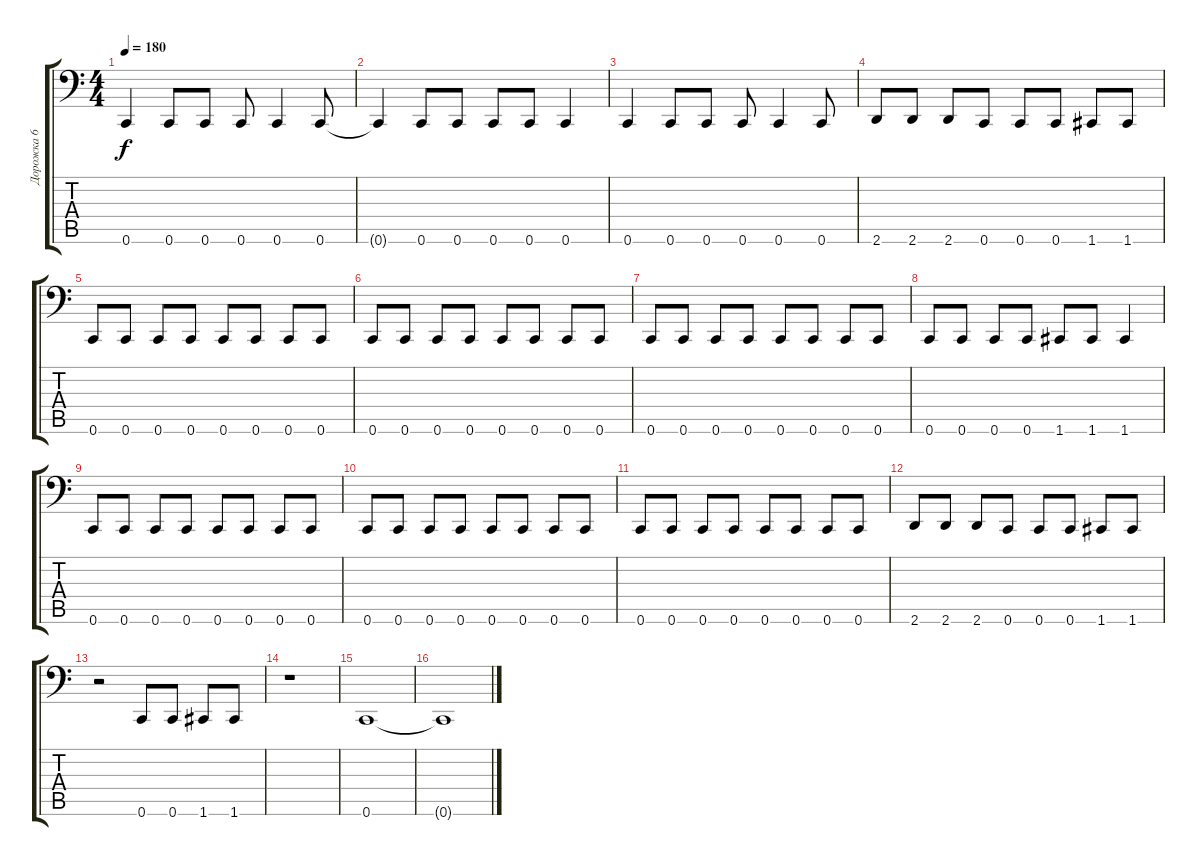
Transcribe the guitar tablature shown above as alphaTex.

\track ("Дорожка 6" "Дорожка 6") {instrument electricbasspick}
\staff {score tabs}
\tuning (D3 A2 F2 C2 G1 C1) {hide}
\ts (4 4)
\tempo 180
\clef f4
\ks c
0.6.4{dy f} 0.6.8 0.6.8 0.6.8 0.6.4 0.6.8 |
0.6{t}.4 0.6.8 0.6.8 0.6.8 0.6.8 0.6.4 |
0.6.4 0.6.8 0.6.8 0.6.8 0.6.4 0.6.8 |
2.6.8 2.6.8 2.6.8 0.6.8 0.6.8 0.6.8 1.6.8 1.6.8 |
0.6.8 0.6.8 0.6.8 0.6.8 0.6.8 0.6.8 0.6.8 0.6.8 |
0.6.8 0.6.8 0.6.8 0.6.8 0.6.8 0.6.8 0.6.8 0.6.8 |
0.6.8 0.6.8 0.6.8 0.6.8 0.6.8 0.6.8 0.6.8 0.6.8 |
0.6.8 0.6.8 0.6.8 0.6.8 1.6.8 1.6.8 1.6.4 |
0.6.8 0.6.8 0.6.8 0.6.8 0.6.8 0.6.8 0.6.8 0.6.8 |
0.6.8 0.6.8 0.6.8 0.6.8 0.6.8 0.6.8 0.6.8 0.6.8 |
0.6.8 0.6.8 0.6.8 0.6.8 0.6.8 0.6.8 0.6.8 0.6.8 |
2.6.8 2.6.8 2.6.8 0.6.8 0.6.8 0.6.8 1.6.8 1.6.8 |
r.2 0.6.8 0.6.8 1.6.8 1.6.8 |
r.1 |
0.6.1 |
0.6{t}.1
